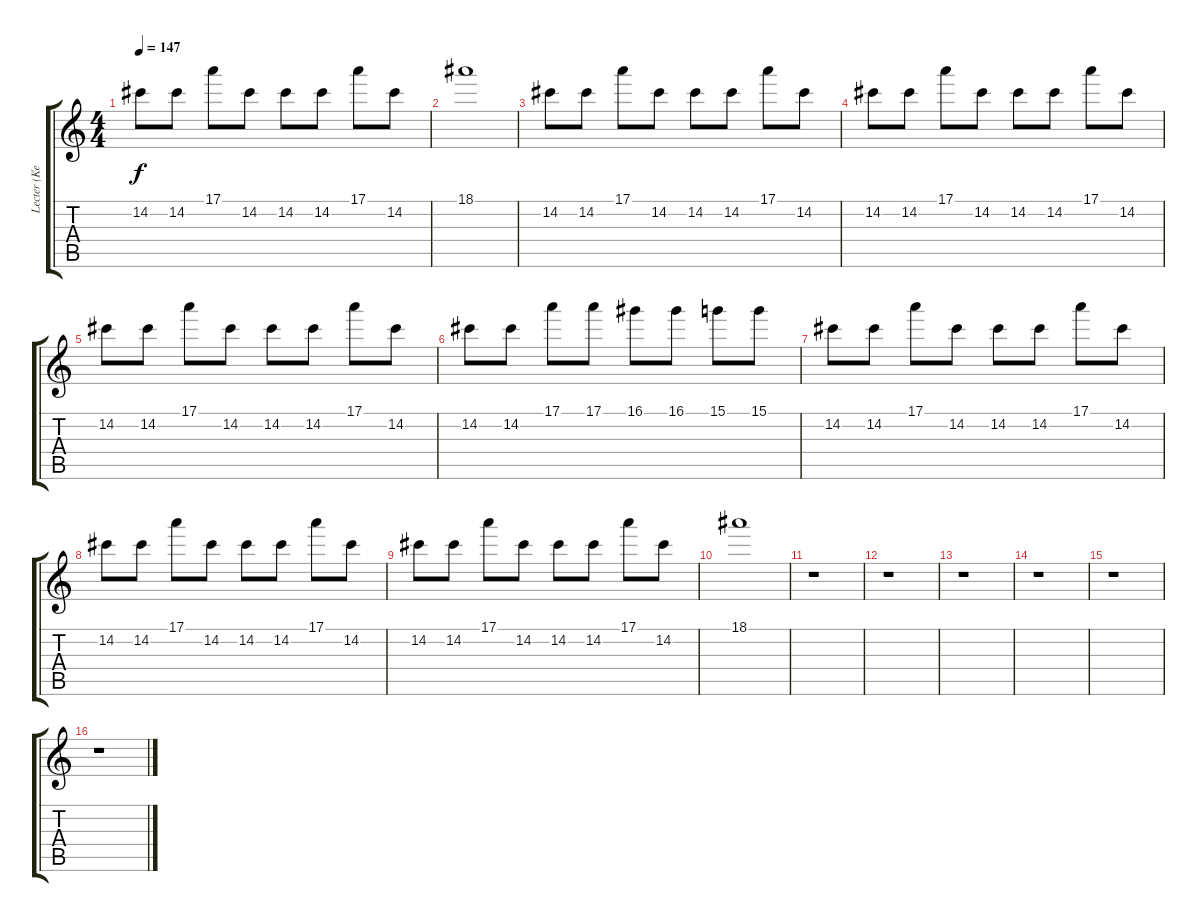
\track ("Lecter (KeybRight)" "Lecter (Ke") {instrument stringensemble1}
\staff {score tabs}
\tuning (E5 B4 G4 D4 A3 E3) {hide}
\ts (4 4)
\tempo 147
\clef g2
\ks c
14.2.8{dy f} 14.2.8 17.1.8 14.2.8 14.2.8 14.2.8 17.1.8 14.2.8 |
18.1.1 |
14.2.8 14.2.8 17.1.8 14.2.8 14.2.8 14.2.8 17.1.8 14.2.8 |
14.2.8 14.2.8 17.1.8 14.2.8 14.2.8 14.2.8 17.1.8 14.2.8 |
14.2.8 14.2.8 17.1.8 14.2.8 14.2.8 14.2.8 17.1.8 14.2.8 |
14.2.8 14.2.8 17.1.8 17.1.8 16.1.8 16.1.8 15.1.8 15.1.8 |
14.2.8 14.2.8 17.1.8 14.2.8 14.2.8 14.2.8 17.1.8 14.2.8 |
14.2.8 14.2.8 17.1.8 14.2.8 14.2.8 14.2.8 17.1.8 14.2.8 |
14.2.8 14.2.8 17.1.8 14.2.8 14.2.8 14.2.8 17.1.8 14.2.8 |
18.1.1 |
r.1 |
r.1 |
r.1 |
r.1 |
r.1 |
r.1
